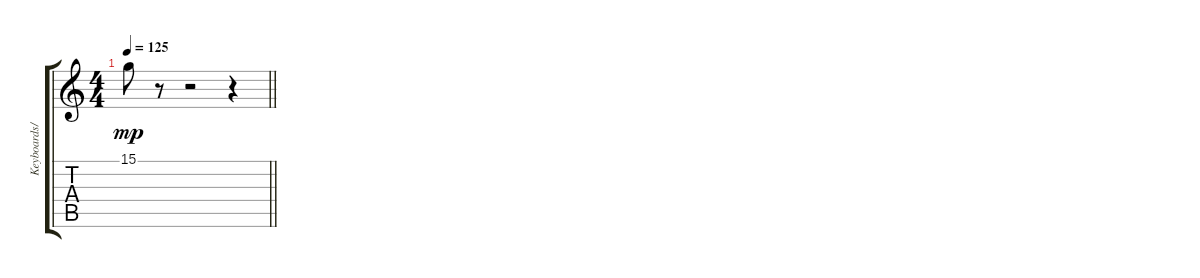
\track ("Keyboards/Synth" "Keyboards/") {instrument lead2sawtooth}
\staff {score tabs}
\tuning (E4 B3 G3 D3 A2 E2) {hide}
\ts (4 4)
\tempo 125
\clef g2
\barLineRight lightlight
\ks c
15.1.8{dy mp} r.8 r.2 r.4
